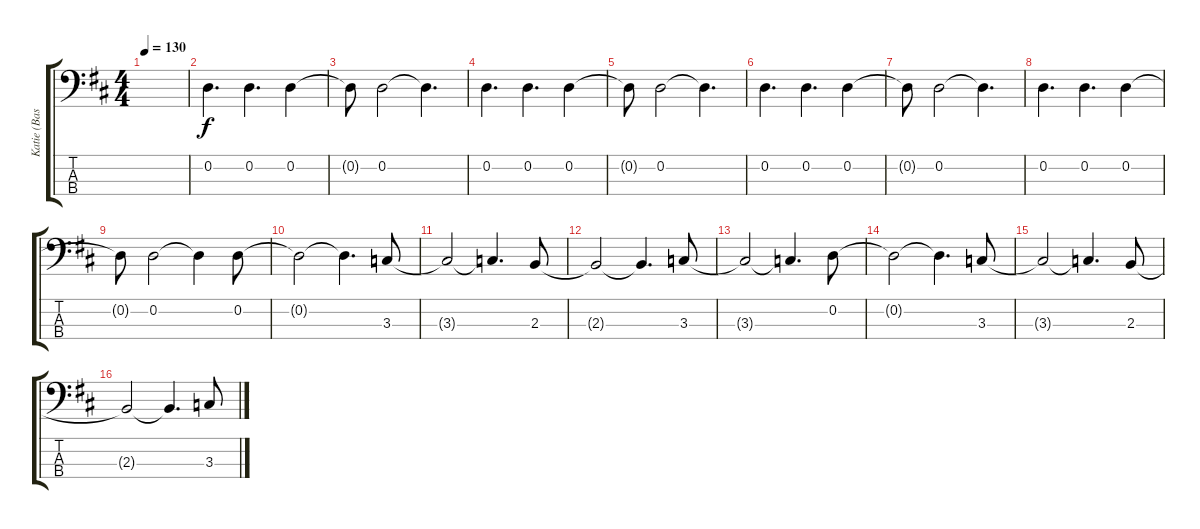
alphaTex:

\track ("Katie (Bass)" "Katie (Bas") {instrument electricbassfinger}
\staff {score tabs}
\tuning (G2 D2 A1 E1) {hide}
\ts (4 4)
\tempo 130
\clef f4
\ks d
|
0.2.4{d dy f} 0.2.4{d} 0.2.4 |
0.2{t}.8 0.2.2 0.2{t}.4{d} |
0.2.4{d} 0.2.4{d} 0.2.4 |
0.2{t}.8 0.2.2 0.2{t}.4{d} |
0.2.4{d} 0.2.4{d} 0.2.4 |
0.2{t}.8 0.2.2 0.2{t}.4{d} |
0.2.4{d} 0.2.4{d} 0.2.4 |
0.2{t}.8 0.2.2 0.2{t}.4 0.2.8 |
0.2{t}.2 0.2{t}.4{d} 3.3.8 |
3.3{t}.2 3.3{t}.4{d} 2.3.8 |
2.3{t}.2 2.3{t}.4{d} 3.3.8 |
3.3{t}.2 3.3{t}.4{d} 0.2.8 |
0.2{t}.2 0.2{t}.4{d} 3.3.8 |
3.3{t}.2 3.3{t}.4{d} 2.3.8 |
2.3{t}.2 2.3{t}.4{d} 3.3.8
